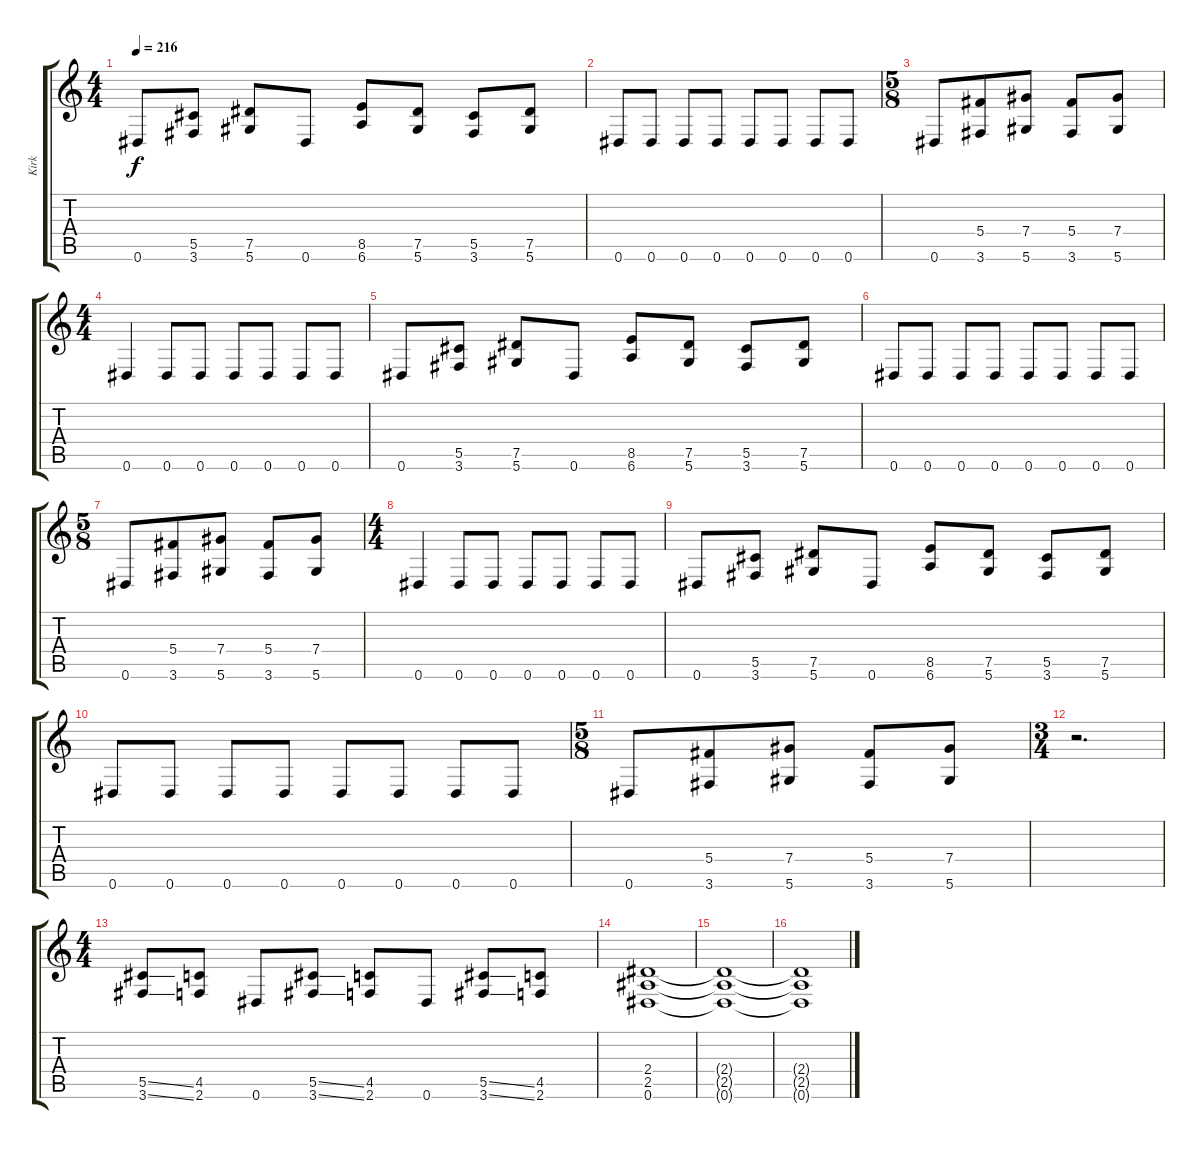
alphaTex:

\track ("Kirk" "Kirk") {instrument distortionguitar}
\staff {score tabs}
\tuning (Eb4 Bb3 Gb3 Db3 Ab2 Eb2) {hide}
\ts (4 4)
\tempo 216
\clef g2
\ks c
0.6.8{dy f} (5.5 3.6).8 (7.5 5.6).8 0.6.8 (8.5 6.6).8 (7.5 5.6).8 (5.5 3.6).8 (7.5 5.6).8 |
0.6.8 0.6.8 0.6.8 0.6.8 0.6.8 0.6.8 0.6.8 0.6.8 |
\ts (5 8)
0.6.8 (5.4 3.6).8 (7.4 5.6).8 (5.4 3.6).8 (7.4 5.6).8 |
\ts (4 4)
0.6.4 0.6.8 0.6.8 0.6.8 0.6.8 0.6.8 0.6.8 |
0.6.8 (5.5 3.6).8 (7.5 5.6).8 0.6.8 (8.5 6.6).8 (7.5 5.6).8 (5.5 3.6).8 (7.5 5.6).8 |
0.6.8 0.6.8 0.6.8 0.6.8 0.6.8 0.6.8 0.6.8 0.6.8 |
\ts (5 8)
0.6.8 (5.4 3.6).8 (7.4 5.6).8 (5.4 3.6).8 (7.4 5.6).8 |
\ts (4 4)
0.6.4 0.6.8 0.6.8 0.6.8 0.6.8 0.6.8 0.6.8 |
0.6.8 (5.5 3.6).8 (7.5 5.6).8 0.6.8 (8.5 6.6).8 (7.5 5.6).8 (5.5 3.6).8 (7.5 5.6).8 |
0.6.8 0.6.8 0.6.8 0.6.8 0.6.8 0.6.8 0.6.8 0.6.8 |
\ts (5 8)
0.6.8 (5.4 3.6).8 (7.4 5.6).8 (5.4 3.6).8 (7.4 5.6).8 |
\ts (3 4)
r.2{d} |
\ts (4 4)
(5.5{ss} 3.6{ss}).8 (4.5 2.6).8 0.6.8 (5.5{ss} 3.6{ss}).8 (4.5 2.6).8 0.6.8 (5.5{ss} 3.6{ss}).8 (4.5 2.6).8 |
(2.4 2.5 0.6).1 |
(2.4{t} 2.5{t} 0.6{t}).1 |
(2.4{t} 2.5{t} 0.6{t}).1
